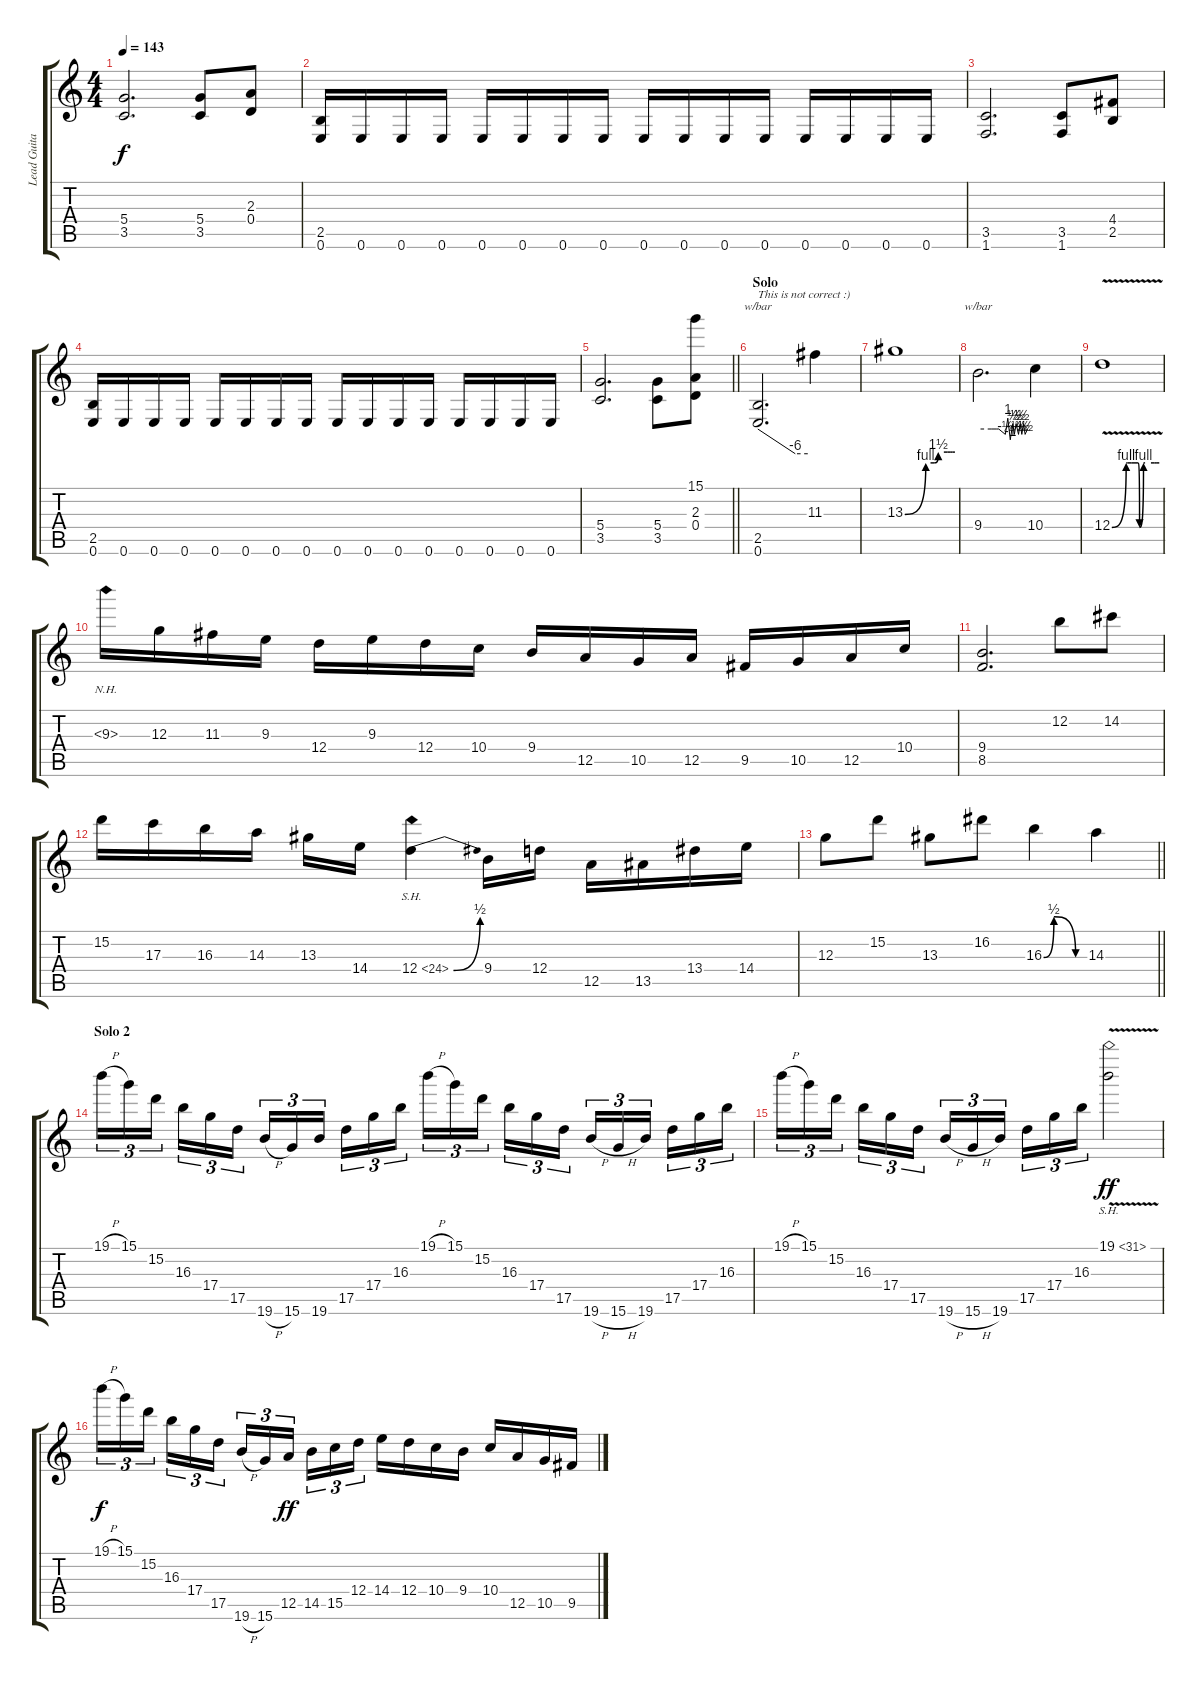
\track ("Lead Guitar" "Lead Guita") {instrument distortionguitar}
\staff {score tabs}
\tuning (E4 B3 G3 D3 A2 E2) {hide}
\ts (4 4)
\tempo 143
\clef g2
\ks c
(5.4 3.5).2{d dy f} (5.4 3.5).8 (2.3 0.4).8 |
(2.5 0.6).16 0.6.16 0.6.16 0.6.16 0.6.16 0.6.16 0.6.16 0.6.16 0.6.16 0.6.16 0.6.16 0.6.16 0.6.16 0.6.16 0.6.16 0.6.16 |
(3.5 1.6).2{d} (3.5 1.6).8 (4.4 2.5).8 |
(2.5 0.6).16 0.6.16 0.6.16 0.6.16 0.6.16 0.6.16 0.6.16 0.6.16 0.6.16 0.6.16 0.6.16 0.6.16 0.6.16 0.6.16 0.6.16 0.6.16 |
\barLineRight lightlight
(5.4 3.5).2{d} (5.4 3.5).8 (15.1 2.3 0.4).8 |
\section ("" "Solo")
(2.5 0.6).2{d tbe (custom default 0 0 45 -24 60 -24) txt "This is not correct :)"} 11.3.4 |
13.3{be (custom 0 0 25 4 35 4 40 6 51 6 55 6 57 6 60 6)}.1 |
9.4.2{d tbe (custom default 0 0 16 0 22 0 25 0 33 -2 36 4 39 -4 42 2 44 -2 46 2 49 -2 51 2 53 -2 55 2 57 -2 60 0)} 10.4.4 |
12.4{be (custom 0 0 18 4 20 4 25 4 33 4 35 0 40 4 42 4 54 4 56 4 60 4) v}.1 |
9.3{nh}.16 12.3.16 11.3.16 9.3.16 12.4.16 9.3.16 12.4.16 10.4.16 9.4.16 12.5.16 10.5.16 12.5.16 9.5.16 10.5.16 12.5.16 10.4.16 |
(9.4 8.5).2{d} 12.2.8 14.2.8 |
15.2.16 17.3.16 16.3.16 14.3.16 13.3.16 14.4.16 12.4{be (bend 0 0 60 2) sh 12}.4 9.4.16 12.4.16 12.5.16 13.5.16 13.4.16 14.4.16 |
\barLineRight lightlight
12.3.8 15.2.8 13.3.8 16.2.8 16.3{be (custom 0 0 15 2 47 0 49 0 60 0)}.4 14.3.4 |
\section ("" "Solo 2")
19.1{h}.16{tu (3 2)} 15.1.16{tu (3 2)} 15.2.16{tu (3 2) beam splitsecondary} 16.3.16{tu (3 2)} 17.4.16{tu (3 2)} 17.5.16{tu (3 2)} 19.6{h}.16{tu (3 2)} 15.6.16{tu (3 2)} 19.6.16{tu (3 2) beam splitsecondary} 17.5.16{tu (3 2)} 17.4.16{tu (3 2)} 16.3.16{tu (3 2)} 19.1{h}.16{tu (3 2)} 15.1.16{tu (3 2)} 15.2.16{tu (3 2) beam splitsecondary} 16.3.16{tu (3 2)} 17.4.16{tu (3 2)} 17.5.16{tu (3 2)} 19.6{h}.16{tu (3 2)} 15.6{h}.16{tu (3 2)} 19.6.16{tu (3 2) beam splitsecondary} 17.5.16{tu (3 2)} 17.4.16{tu (3 2)} 16.3.16{tu (3 2)} |
19.1{h}.16{tu (3 2)} 15.1.16{tu (3 2)} 15.2.16{tu (3 2) beam splitsecondary} 16.3.16{tu (3 2)} 17.4.16{tu (3 2)} 17.5.16{tu (3 2)} 19.6{h}.16{tu (3 2)} 15.6{h}.16{tu (3 2)} 19.6.16{tu (3 2) beam splitsecondary} 17.5.16{tu (3 2)} 17.4.16{tu (3 2)} 16.3.16{tu (3 2)} 19.1{sh 12 v}.2{dy ff} |
19.1{h}.16{tu (3 2) dy f} 15.1.16{tu (3 2)} 15.2.16{tu (3 2) beam splitsecondary} 16.3.16{tu (3 2)} 17.4.16{tu (3 2)} 17.5.16{tu (3 2)} 19.6{h}.16{tu (3 2)} 15.6.16{tu (3 2)} 12.5.16{tu (3 2) dy ff beam splitsecondary} 14.5.16{tu (3 2)} 15.5.16{tu (3 2)} 12.4.16{tu (3 2)} 14.4.16 12.4.16 10.4.16 9.4.16 10.4.16 12.5.16 10.5.16 9.5.16
